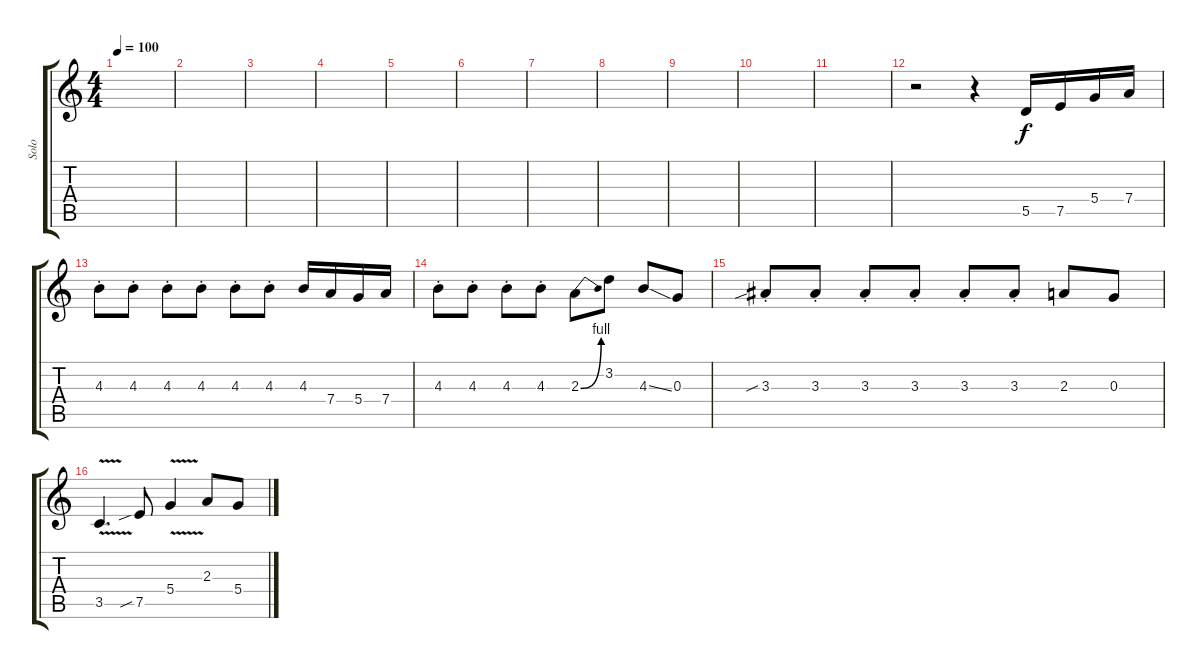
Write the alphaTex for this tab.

\track ("Solo" "Solo") {instrument distortionguitar}
\staff {score tabs}
\tuning (E4 B3 G3 D3 A2 E2) {hide}
\ts (4 4)
\tempo 100
\clef g2
\ks c
|
|
|
|
|
|
|
|
|
|
|
r.2 r.4 5.5.16 7.5.16 5.4.16 7.4.16 |
4.3{st}.8 4.3{st}.8 4.3{st}.8 4.3{st}.8 4.3{st}.8 4.3{st}.8 4.3.16 7.4.16 5.4.16 7.4.16 |
4.3{st}.8 4.3{st}.8 4.3{st}.8 4.3{st}.8 2.3{be (bend 0 0 60 4)}.8 3.2.8 4.3{ss}.8 0.3.8 |
3.3{sib st}.8 3.3{st}.8 3.3{st}.8 3.3{st}.8 3.3{st}.8 3.3{st}.8 2.3.8 0.3.8 |
3.5{v}.4{d} 7.5{sib}.8 5.4{v}.4 2.3.8 5.4.8
